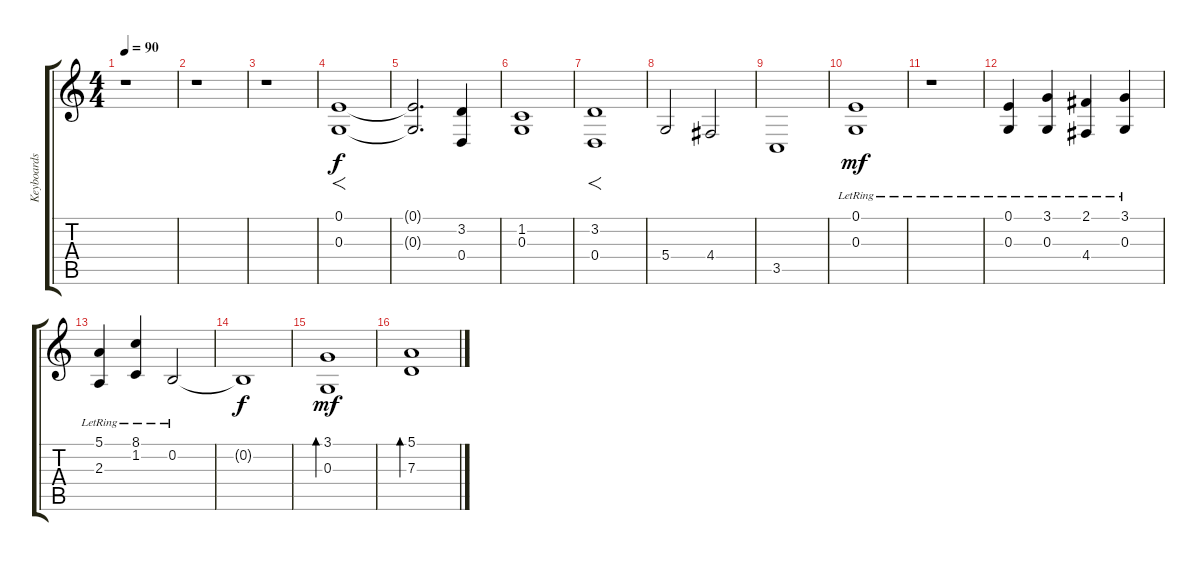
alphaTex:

\track ("Keyboards Right Hand" "Keyboards ") {instrument acousticgrandpiano}
\staff {score tabs}
\tuning (E4 B3 G3 D3 A2 E2) {hide}
\ts (4 4)
\tempo 90
\clef g2
\ks c
r.1{dy f instrument acousticgrandpiano} |
r.1 |
r.1 |
(0.1 0.3).1{f instrument stringensemble1} |
(0.1{t} 0.3{t}).2{d} (3.2 0.4).4 |
(1.2 0.3).1{volume 3} |
(3.2 0.4).1{f volume 13} |
5.4.2 4.4.2 |
3.5.1{volume 3} |
(0.1{lr} 0.3{lr}).1{dy mf volume 9 instrument electricpiano2} |
r.1 |
(0.1{lr} 0.3{lr}).4 (3.1{lr} 0.3{lr}).4 (2.1{lr} 4.4{lr}).4 (3.1{lr} 0.3{lr}).4 |
(5.1{lr} 2.3{lr}).4 (8.1{lr} 1.2{lr}).4 0.2{lr}.2 |
0.2{t}.1{dy f} |
(3.1 0.3).1{bd 240 dy mf} |
(5.1 7.3).1{bd 240}
